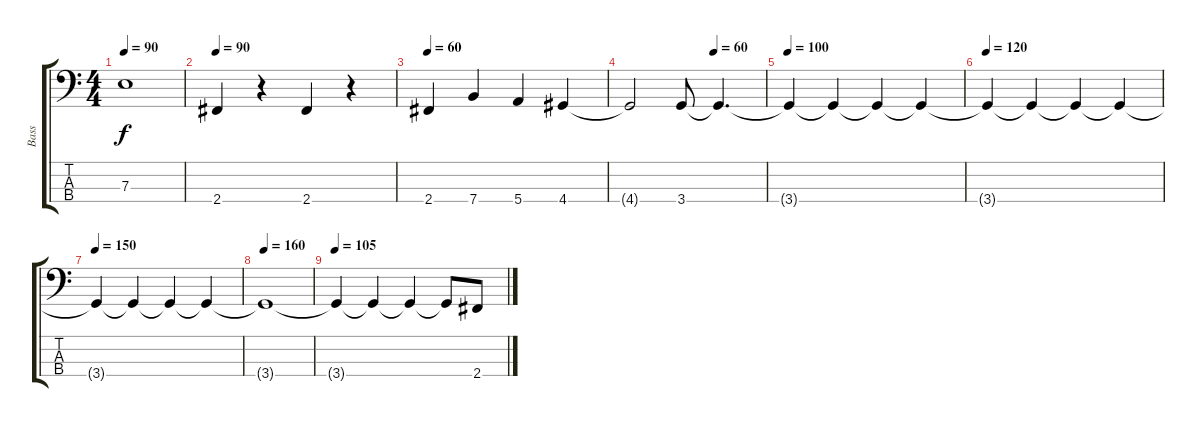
\track ("Bass" "Bass") {instrument electricbassfinger}
\staff {score tabs}
\tuning (G2 D2 A1 E1) {hide}
\ts (4 4)
\tempo 90
\clef f4
\ks c
7.3{t}.1{dy f} |
\tempo 90
2.4.4 r.4 2.4.4 r.4 |
\tempo 60
2.4.4 7.4.4 5.4.4 4.4.4 |
\tempo (60 0.625)
4.4{t}.2 3.4.8 3.4{t}.4{d} |
\tempo 100
3.4{t}.4 3.4{t}.4 3.4{t}.4 3.4{t}.4 |
\tempo 120
3.4{t}.4 3.4{t}.4 3.4{t}.4 3.4{t}.4 |
\tempo 150
3.4{t}.4 3.4{t}.4 3.4{t}.4 3.4{t}.4 |
\tempo 160
3.4{t}.1 |
\tempo 105
3.4{t}.4 3.4{t}.4 3.4{t}.4 3.4{t}.8 2.4.8
